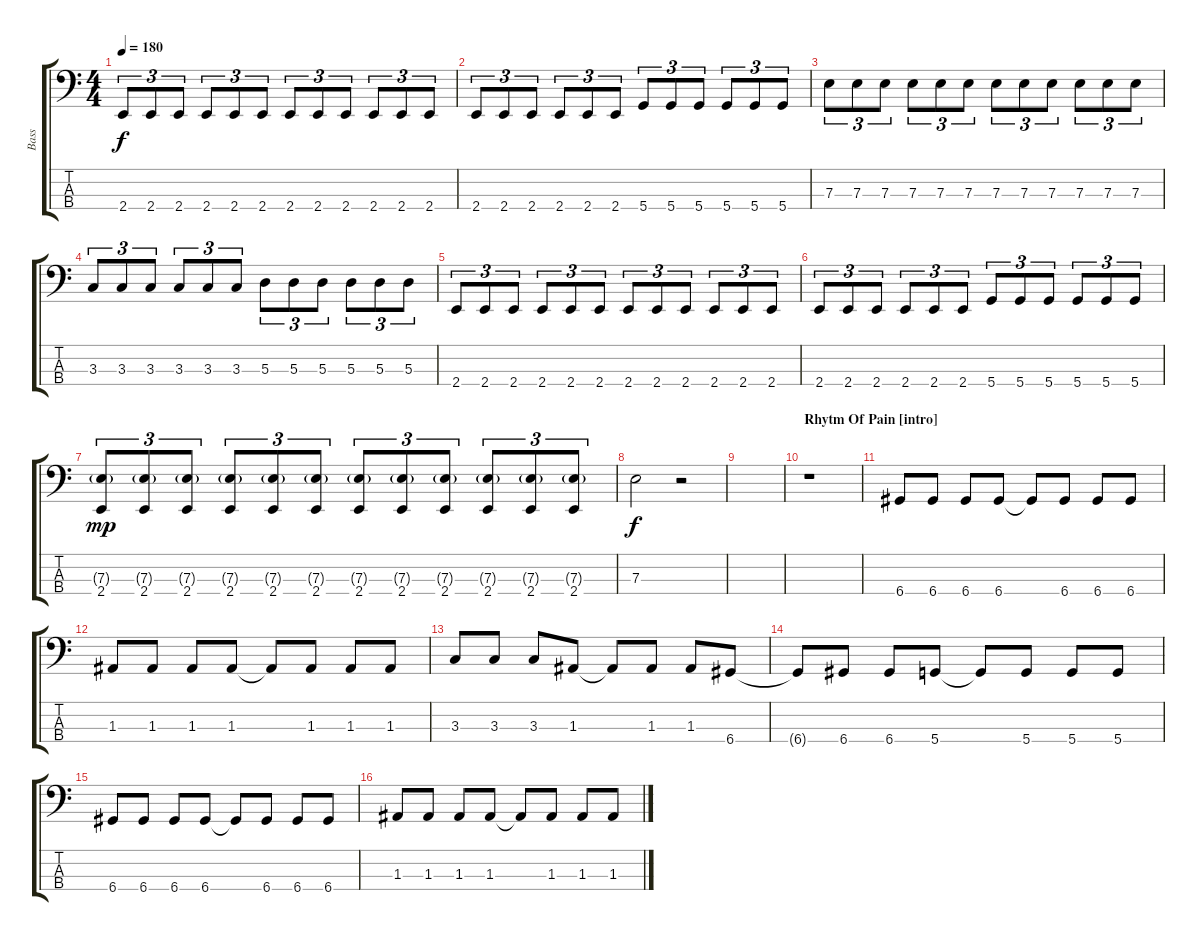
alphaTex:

\track ("Bass" "Bass") {instrument electricbassfinger}
\staff {score tabs}
\tuning (G2 D2 A1 D1) {hide}
\ts (4 4)
\tempo 180
\clef f4
\ks c
2.4.8{tu (3 2) dy f} 2.4.8{tu (3 2)} 2.4.8{tu (3 2)} 2.4.8{tu (3 2)} 2.4.8{tu (3 2)} 2.4.8{tu (3 2)} 2.4.8{tu (3 2)} 2.4.8{tu (3 2)} 2.4.8{tu (3 2)} 2.4.8{tu (3 2)} 2.4.8{tu (3 2)} 2.4.8{tu (3 2)} |
2.4.8{tu (3 2)} 2.4.8{tu (3 2)} 2.4.8{tu (3 2)} 2.4.8{tu (3 2)} 2.4.8{tu (3 2)} 2.4.8{tu (3 2)} 5.4.8{tu (3 2)} 5.4.8{tu (3 2)} 5.4.8{tu (3 2)} 5.4.8{tu (3 2)} 5.4.8{tu (3 2)} 5.4.8{tu (3 2)} |
7.3.8{tu (3 2)} 7.3.8{tu (3 2)} 7.3.8{tu (3 2)} 7.3.8{tu (3 2)} 7.3.8{tu (3 2)} 7.3.8{tu (3 2)} 7.3.8{tu (3 2)} 7.3.8{tu (3 2)} 7.3.8{tu (3 2)} 7.3.8{tu (3 2)} 7.3.8{tu (3 2)} 7.3.8{tu (3 2)} |
3.3.8{tu (3 2)} 3.3.8{tu (3 2)} 3.3.8{tu (3 2)} 3.3.8{tu (3 2)} 3.3.8{tu (3 2)} 3.3.8{tu (3 2)} 5.3.8{tu (3 2)} 5.3.8{tu (3 2)} 5.3.8{tu (3 2)} 5.3.8{tu (3 2)} 5.3.8{tu (3 2)} 5.3.8{tu (3 2)} |
2.4.8{tu (3 2)} 2.4.8{tu (3 2)} 2.4.8{tu (3 2)} 2.4.8{tu (3 2)} 2.4.8{tu (3 2)} 2.4.8{tu (3 2)} 2.4.8{tu (3 2)} 2.4.8{tu (3 2)} 2.4.8{tu (3 2)} 2.4.8{tu (3 2)} 2.4.8{tu (3 2)} 2.4.8{tu (3 2)} |
2.4.8{tu (3 2)} 2.4.8{tu (3 2)} 2.4.8{tu (3 2)} 2.4.8{tu (3 2)} 2.4.8{tu (3 2)} 2.4.8{tu (3 2)} 5.4.8{tu (3 2)} 5.4.8{tu (3 2)} 5.4.8{tu (3 2)} 5.4.8{tu (3 2)} 5.4.8{tu (3 2)} 5.4.8{tu (3 2)} |
(7.3{g} 2.4).8{tu (3 2) dy mp} (7.3{g} 2.4).8{tu (3 2)} (7.3{g} 2.4).8{tu (3 2)} (7.3{g} 2.4).8{tu (3 2)} (7.3{g} 2.4).8{tu (3 2)} (7.3{g} 2.4).8{tu (3 2)} (7.3{g} 2.4).8{tu (3 2)} (7.3{g} 2.4).8{tu (3 2)} (7.3{g} 2.4).8{tu (3 2)} (7.3{g} 2.4).8{tu (3 2)} (7.3{g} 2.4).8{tu (3 2)} (7.3{g} 2.4).8{tu (3 2)} |
7.3.2{dy f} r.2 |
|
\section ("" "Rhytm Of Pain [intro]")
r.1 |
6.4.8{volume 13} 6.4.8 6.4.8 6.4.8 6.4{t}.8 6.4.8 6.4.8 6.4.8 |
1.3.8 1.3.8 1.3.8 1.3.8 1.3{t}.8 1.3.8 1.3.8 1.3.8 |
3.3.8 3.3.8 3.3.8 1.3.8 1.3{t}.8 1.3.8 1.3.8 6.4.8 |
6.4{t}.8 6.4.8 6.4.8 5.4.8 5.4{t}.8 5.4.8 5.4.8 5.4.8 |
6.4.8{volume 13} 6.4.8 6.4.8 6.4.8 6.4{t}.8 6.4.8 6.4.8 6.4.8 |
1.3.8 1.3.8 1.3.8 1.3.8 1.3{t}.8 1.3.8 1.3.8 1.3.8
